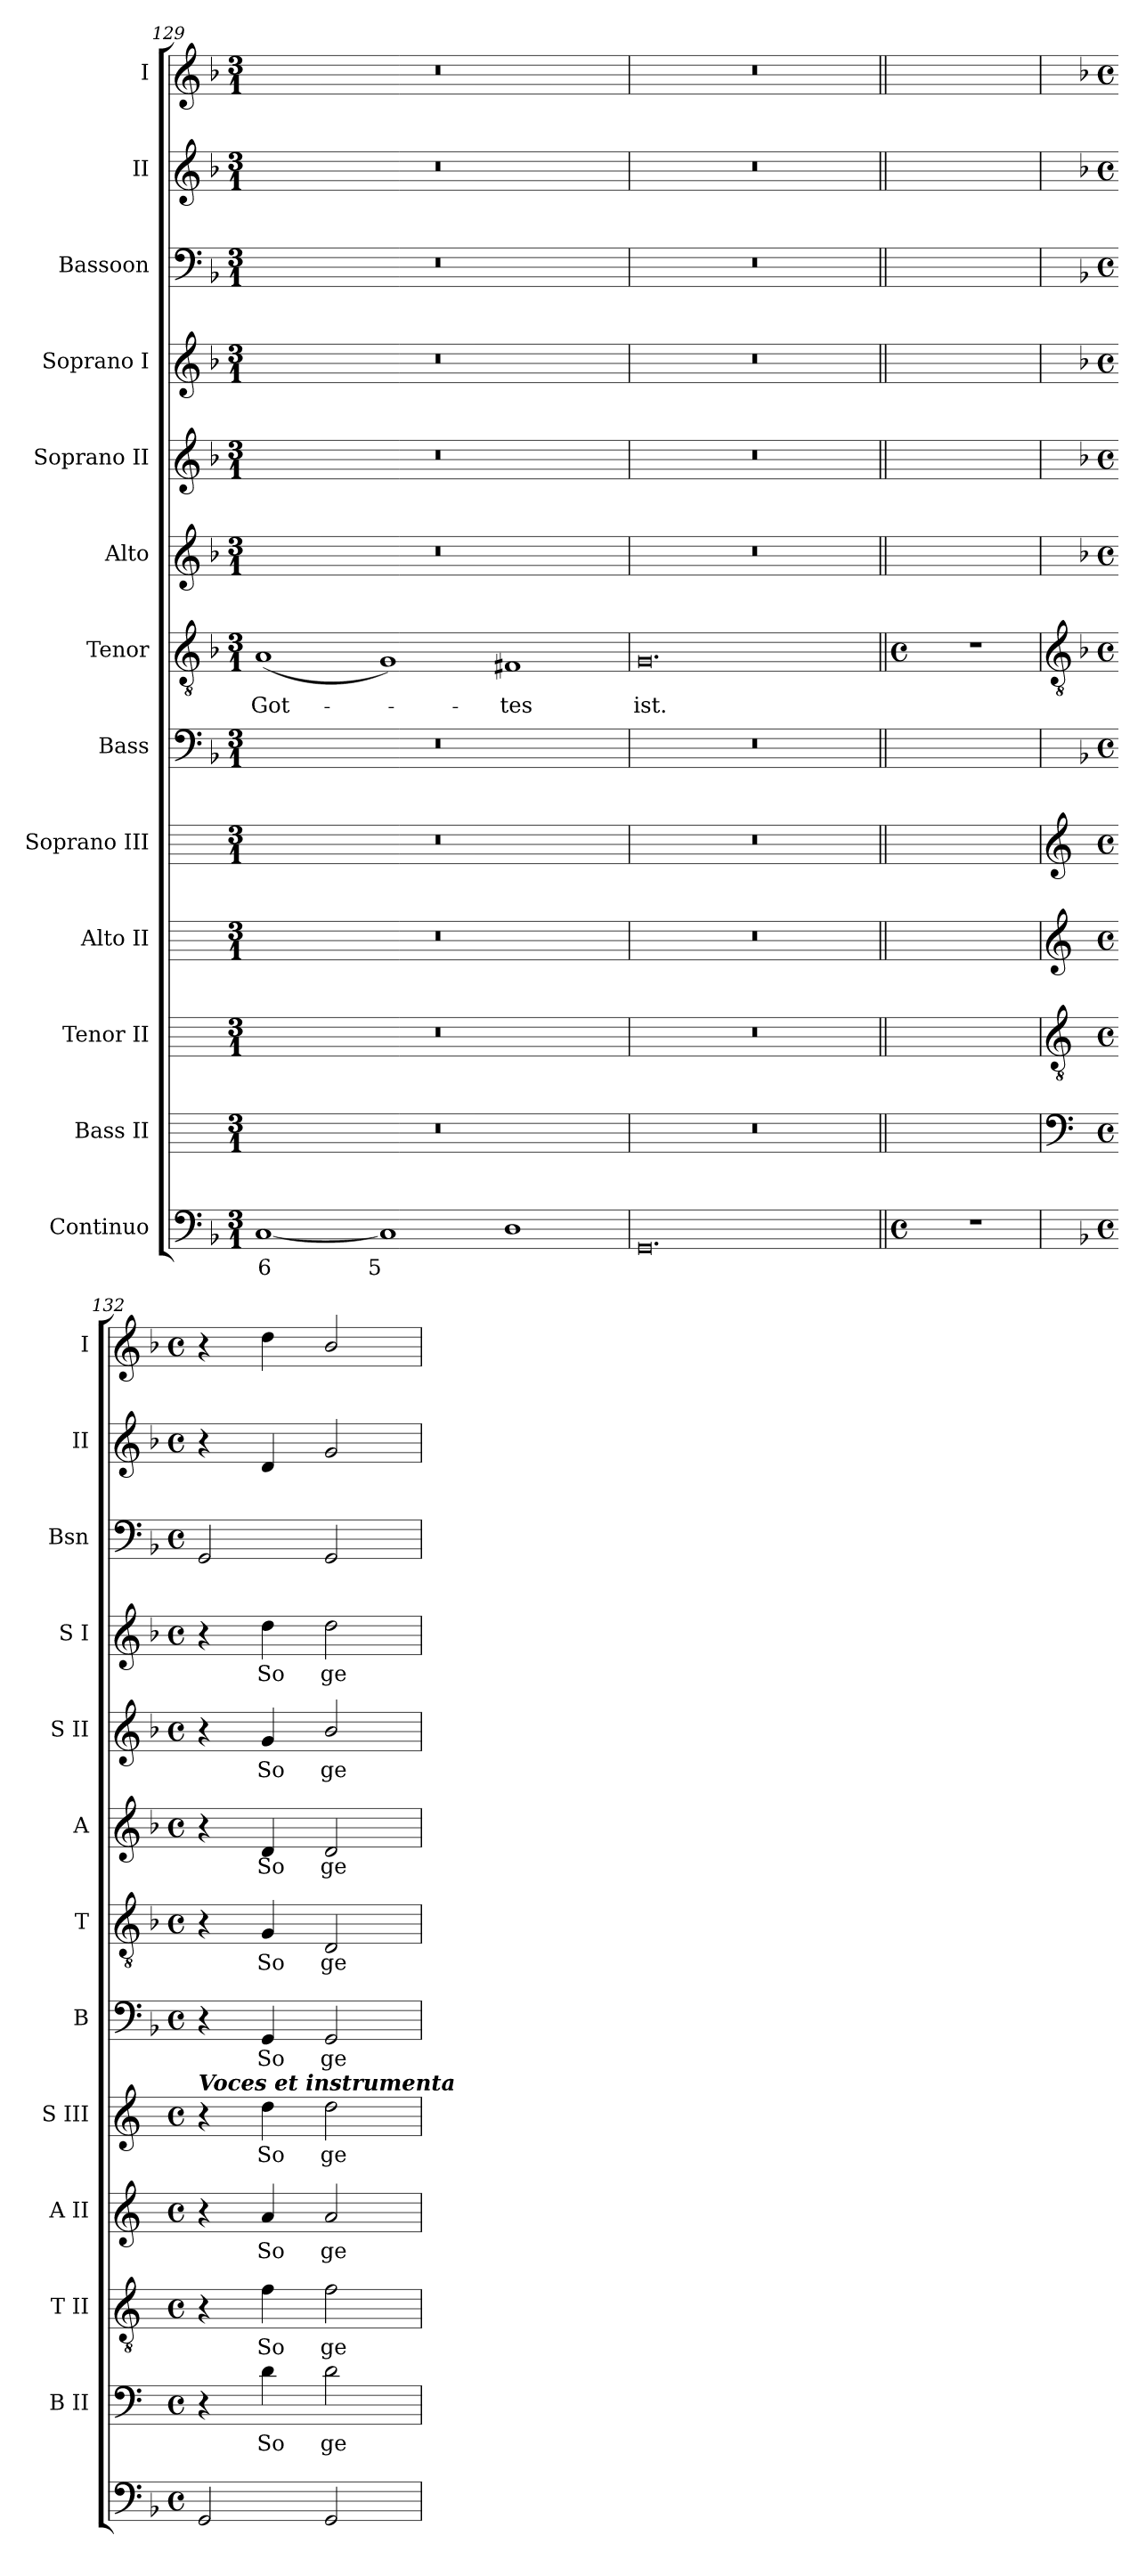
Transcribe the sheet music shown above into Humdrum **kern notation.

**kern	**text	**kern	**text	**kern	**text	**kern	**text	**kern	**text	**kern	**text	**kern	**text	**kern	**text	**kern	**text	**kern	**text	**kern	**kern	**kern
*part13	*part13	*part12	*part12	*part11	*part11	*part10	*part10	*part9	*part9	*part8	*part8	*part7	*part7	*part6	*part6	*part5	*part5	*part4	*part4	*part3	*part2	*part1
*staff13	*staff13	*staff12	*staff12	*staff11	*staff11	*staff10	*staff10	*staff9	*staff9	*staff8	*staff8	*staff7	*staff7	*staff6	*staff6	*staff5	*staff5	*staff4	*staff4	*staff3	*staff2	*staff1
*I"Continuo	*	*I"Bass II	*	*I"Tenor II	*	*I"Alto II	*	*I"Soprano III	*	*I"Bass	*	*I"Tenor	*	*I"Alto	*	*I"Soprano II	*	*I"Soprano I	*	*I"Bassoon	*I"II	*I"I
*	*	*I'B II	*	*I'T II	*	*I'A II	*	*I'S III	*	*I'B	*	*I'T	*	*I'A	*	*I'S II	*	*I'S I	*	*I'Bsn	*I'II	*I'I
*clefF4	*	*	*	*	*	*	*	*	*	*clefF4	*	*clefGv2	*	*clefG2	*	*clefG2	*	*clefG2	*	*clefF4	*clefG2	*clefG2
*	*	*ITrd4c7	*	*ITrd4c7	*	*ITrd4c7	*	*ITrd4c7	*	*	*	*	*	*	*	*	*	*	*	*	*	*
*k[b-]	*	*	*	*	*	*	*	*	*	*k[b-]	*	*k[b-]	*	*k[b-]	*	*k[b-]	*	*k[b-]	*	*k[b-]	*k[b-]	*k[b-]
*F:	*	*	*	*	*	*	*	*	*	*F:	*	*F:	*	*F:	*	*F:	*	*F:	*	*F:	*F:	*F:
*M3/1	*	*M3/1	*	*M3/1	*	*M3/1	*	*M3/1	*	*M3/1	*	*M3/1	*	*M3/1	*	*M3/1	*	*M3/1	*	*M3/1	*M3/1	*M3/1
=129	=129	=129	=129	=129	=129	=129	=129	=129	=129	=129	=129	=129	=129	=129	=129	=129	=129	=129	=129	=129	=129	=129
!	!LO:LY:b	!	!	!	!	!	!	!	!	!	!	!	!LO:LY:b	!	!	!	!	!	!	!	!	!
[1C	6	0.r	.	0.r	.	0.r	.	0.r	.	0.r	.	(<1A	Got-	0.r	.	0.r	.	0.r	.	0.r	0.r	0.r
!	!LO:LY:b	!	!	!	!	!	!	!	!	!	!	!	!	!	!	!	!	!	!	!	!	!
1C]	5	.	.	.	.	.	.	.	.	.	.	1G)	.	.	.	.	.	.	.	.	.	.
!	!	!	!	!	!	!	!	!	!	!	!	!	!LO:LY:b	!	!	!	!	!	!	!	!	!
1D	.	.	.	.	.	.	.	.	.	.	.	1F#X	tes	.	.	.	.	.	.	.	.	.
=130	=130	=130	=130	=130	=130	=130	=130	=130	=130	=130	=130	=130	=130	=130	=130	=130	=130	=130	=130	=130	=130	=130
!	!	!	!	!	!	!	!	!	!	!	!	!	!LO:LY:b	!	!	!	!	!	!	!	!	!
0.GG	.	0.r	.	0.r	.	0.r	.	0.r	.	0.r	.	0.G	ist.	0.r	.	0.r	.	0.r	.	0.r	0.r	0.r
=131||	=131||	=131||	=131||	=131||	=131||	=131||	=131||	=131||	=131||	=131||	=131||	=131||	=131||	=131||	=131||	=131||	=131||	=131||	=131||	=131||	=131||	=131||
*M4/4	*	*	*	*	*	*	*	*	*	*	*	*M4/4	*	*	*	*	*	*	*	*	*	*
*met(c)	*	*	*	*	*	*	*	*	*	*	*	*met(c)	*	*	*	*	*	*	*	*	*	*
1r	.	1ryy	.	1ryy	.	1ryy	.	1ryy	.	1ryy	.	1r	.	1ryy	.	1ryy	.	1ryy	.	1ryy	1ryy	1ryy
!!LO:LB:g=z
=132	=132	=132	=132	=132	=132	=132	=132	=132	=132	=132	=132	=132	=132	=132	=132	=132	=132	=132	=132	=132	=132	=132
*	*	*clefF4	*	*clefGv2	*	*clefG2	*	*clefG2	*	*	*	*clefGv2	*	*	*	*	*	*	*	*	*	*
*	*	*k[b-]	*	*k[b-]	*	*k[b-]	*	*k[b-]	*	*k[b-]	*	*	*	*k[b-]	*	*k[b-]	*	*k[b-]	*	*k[b-]	*k[b-]	*k[b-]
*	*	*F:	*	*F:	*	*F:	*	*F:	*	*F:	*	*	*	*F:	*	*F:	*	*F:	*	*F:	*F:	*F:
*M4/4	*	*M4/4	*	*M4/4	*	*M4/4	*	*M4/4	*	*M4/4	*	*M4/4	*	*M4/4	*	*M4/4	*	*M4/4	*	*M4/4	*M4/4	*M4/4
*met(c)	*	*met(c)	*	*met(c)	*	*met(c)	*	*met(c)	*	*met(c)	*	*met(c)	*	*met(c)	*	*met(c)	*	*met(c)	*	*met(c)	*met(c)	*met(c)
!	!	!	!	!	!	!	!	!LO:TX:a:Bi:t=Voces et instrumenta	!	!	!	!	!	!	!	!	!	!	!	!	!	!
2GG	.	4r	.	4r	.	4r	.	4r	.	4r	.	4r	.	4r	.	4r	.	4r	.	2GG	4r	4r
!	!	!	!LO:LY:b	!	!LO:LY:b	!	!LO:LY:b	!	!LO:LY:b	!	!LO:LY:b	!	!LO:LY:b	!	!LO:LY:b	!	!LO:LY:b	!	!LO:LY:b	!	!	!
.	.	4G	So	4B-	So	4d	So	4g	So	4GG	So	4G	So	4d	So	4g	So	4dd	So	.	4d	4dd
!	!	!	!LO:LY:b	!	!LO:LY:b	!	!LO:LY:b	!	!LO:LY:b	!	!LO:LY:b	!	!LO:LY:b	!	!LO:LY:b	!	!LO:LY:b	!	!LO:LY:b	!	!	!
2GG	.	2G	ge-	2B-	ge-	2d	ge-	2g	ge-	2GG	ge-	2D	ge-	2d	ge-	2b-/	ge-	2dd	ge-	2GG	2g	2b-/
=	=	=	=	=	=	=	=	=	=	=	=	=	=	=	=	=	=	=	=	=	=	=
*-	*-	*-	*-	*-	*-	*-	*-	*-	*-	*-	*-	*-	*-	*-	*-	*-	*-	*-	*-	*-	*-	*-
